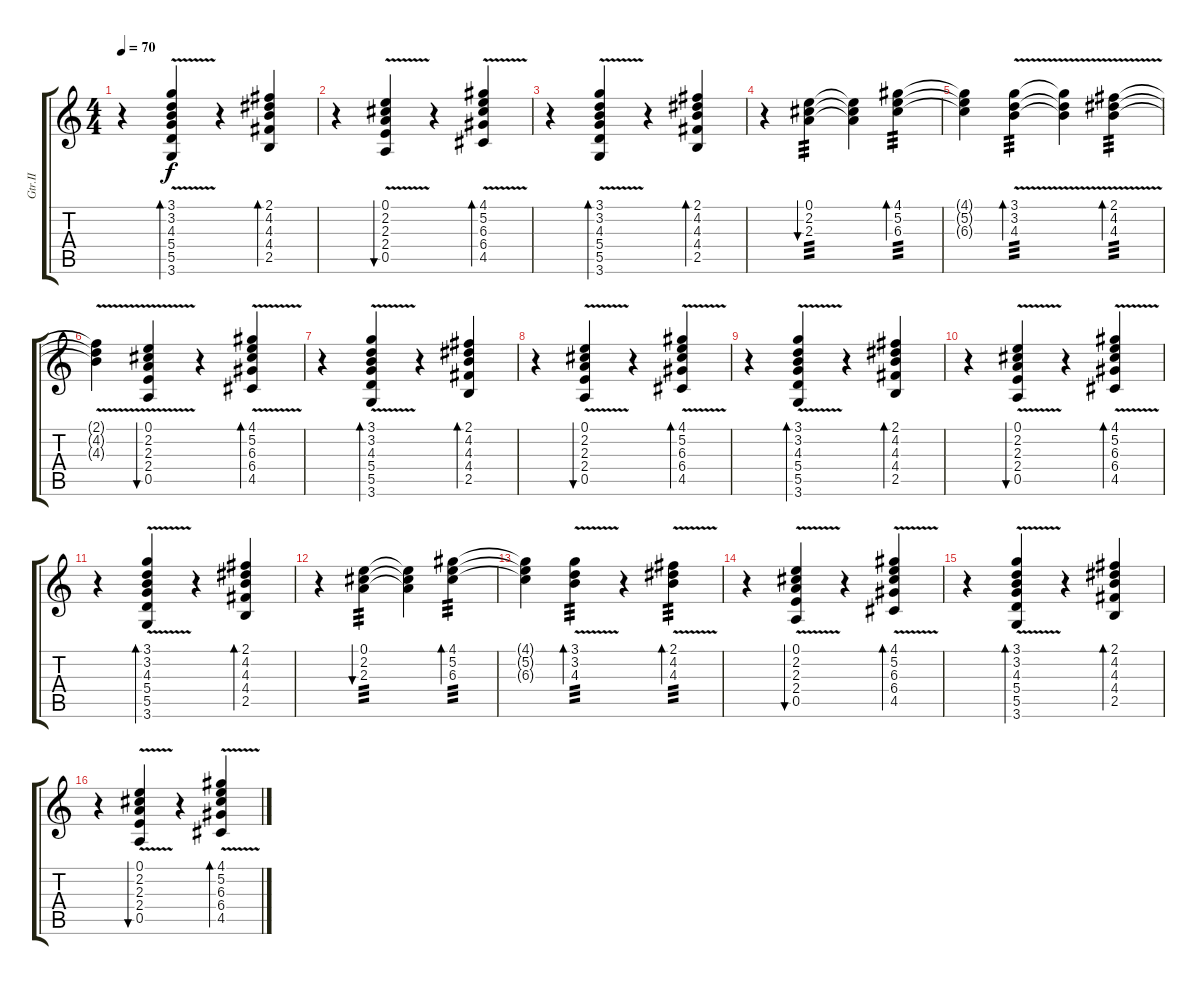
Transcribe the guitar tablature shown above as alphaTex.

\track ("Gtr.II" "Gtr.II") {instrument electricguitarclean}
\staff {score tabs}
\tuning (E4 B3 G3 D3 A2 E2) {hide}
\ts (4 4)
\tempo 70
\clef g2
\ks c
r.4{dy f} (3.1{v} 3.2 4.3 5.4 5.5 3.6).4{bd 120} r.4 (2.1 4.2 4.3 4.4 2.5).4{bd 120} |
r.4 (0.1 2.2 2.3 2.4 0.5{v}).4{bu 120} r.4 (4.1 5.2 6.3 6.4{v} 4.5).4{bd 120} |
r.4 (3.1{v} 3.2 4.3 5.4 5.5 3.6).4{bd 120} r.4 (2.1 4.2 4.3 4.4 2.5).4{bd 120} |
r.4 (0.1 2.2 2.3).4{bu 120 tp 3} (0.1{t} 2.2{t} 2.3{t}).4 (4.1 5.2 6.3).4{bd 120 tp 3} |
(4.1{t} 5.2{t} 6.3{t}).4 (3.1{v} 3.2 4.3).4{bd 120 tp 3} (3.1{t} 3.2{t} 4.3{t}).4 (2.1 4.2{v} 4.3).4{bd 120 tp 3} |
(2.1{t} 4.2{t} 4.3{t}).4 (0.1 2.2 2.3 2.4 0.5{v}).4{bu 120} r.4 (4.1 5.2 6.3 6.4{v} 4.5).4{bd 120} |
r.4 (3.1{v} 3.2 4.3 5.4 5.5 3.6).4{bd 120} r.4 (2.1 4.2 4.3 4.4 2.5).4{bd 120} |
r.4 (0.1 2.2 2.3 2.4 0.5{v}).4{bu 120} r.4 (4.1 5.2 6.3 6.4{v} 4.5).4{bd 120} |
r.4 (3.1{v} 3.2 4.3 5.4 5.5 3.6).4{bd 120} r.4 (2.1 4.2 4.3 4.4 2.5).4{bd 120} |
r.4 (0.1 2.2 2.3 2.4 0.5{v}).4{bu 120} r.4 (4.1 5.2 6.3 6.4{v} 4.5).4{bd 120} |
r.4 (3.1{v} 3.2 4.3 5.4 5.5 3.6).4{bd 120} r.4 (2.1 4.2 4.3 4.4 2.5).4{bd 120} |
r.4 (0.1 2.2 2.3).4{bu 120 tp 3} (0.1{t} 2.2{t} 2.3{t}).4 (4.1 5.2 6.3).4{bd 120 tp 3} |
(4.1{t} 5.2{t} 6.3{t}).4 (3.1{v} 3.2 4.3).4{bd 120 tp 3} r.4 (2.1 4.2{v} 4.3).4{bd 120 tp 3} |
r.4 (0.1 2.2 2.3 2.4 0.5{v}).4{bu 120} r.4 (4.1 5.2 6.3 6.4{v} 4.5).4{bd 120} |
r.4 (3.1{v} 3.2 4.3 5.4 5.5 3.6).4{bd 120} r.4 (2.1 4.2 4.3 4.4 2.5).4{bd 120} |
r.4 (0.1 2.2 2.3 2.4 0.5{v}).4{bu 120} r.4 (4.1 5.2 6.3 6.4{v} 4.5).4{bd 120}
